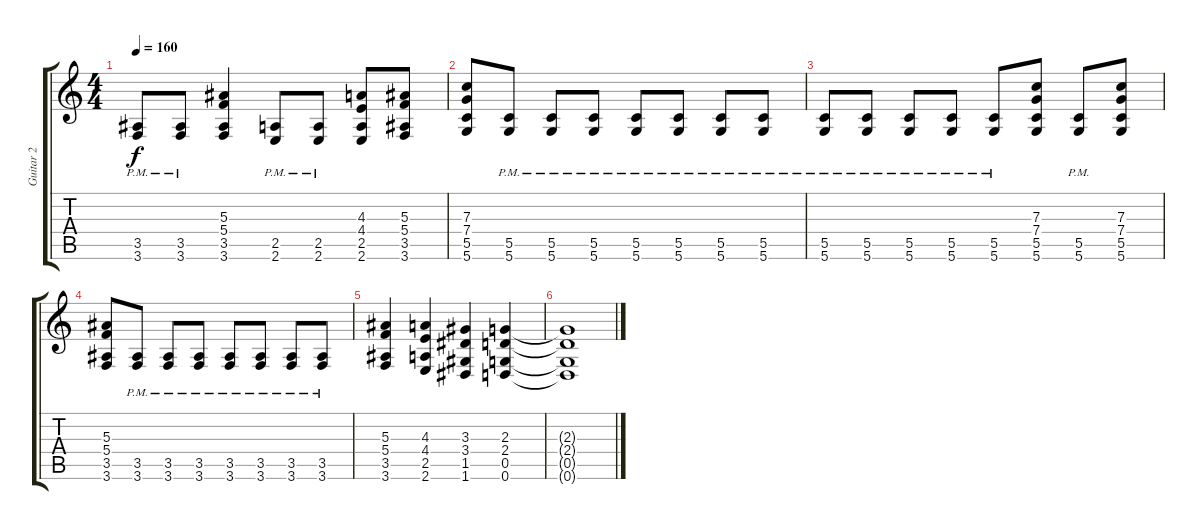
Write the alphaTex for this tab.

\track ("Guitar 2" "Guitar 2") {instrument distortionguitar}
\staff {score tabs}
\tuning (D4 A3 F3 C3 G2 D2) {hide}
\ts (4 4)
\tempo 160
\clef g2
\ks c
(3.5{pm} 3.6{pm}).8{dy f} (3.5{pm} 3.6{pm}).8 (5.3 5.4 3.5 3.6).4 (2.5{pm} 2.6{pm}).8 (2.5{pm} 2.6{pm}).8 (4.3 4.4 2.5 2.6).8 (5.3 5.4 3.5 3.6).8 |
(7.3 7.4 5.5 5.6).8 (5.5{pm} 5.6{pm}).8 (5.5{pm} 5.6{pm}).8 (5.5{pm} 5.6{pm}).8 (5.5{pm} 5.6{pm}).8 (5.5{pm} 5.6{pm}).8 (5.5{pm} 5.6{pm}).8 (5.5{pm} 5.6{pm}).8 |
(5.5{pm} 5.6{pm}).8 (5.5{pm} 5.6{pm}).8 (5.5{pm} 5.6{pm}).8 (5.5{pm} 5.6{pm}).8 (5.5{pm} 5.6{pm}).8 (7.3 7.4 5.5 5.6).8 (5.5{pm} 5.6{pm}).8 (7.3 7.4 5.5 5.6).8 |
(5.3 5.4 3.5 3.6).8 (3.5{pm} 3.6{pm}).8 (3.5{pm} 3.6{pm}).8 (3.5{pm} 3.6{pm}).8 (3.5{pm} 3.6{pm}).8 (3.5{pm} 3.6{pm}).8 (3.5{pm} 3.6{pm}).8 (3.5{pm} 3.6{pm}).8 |
(5.3 5.4 3.5 3.6).4 (4.3 4.4 2.5 2.6).4 (3.3 3.4 1.5 1.6).4 (2.3 2.4 0.5 0.6).4 |
(2.3{t} 2.4{t} 0.5{t} 0.6{t}).1
